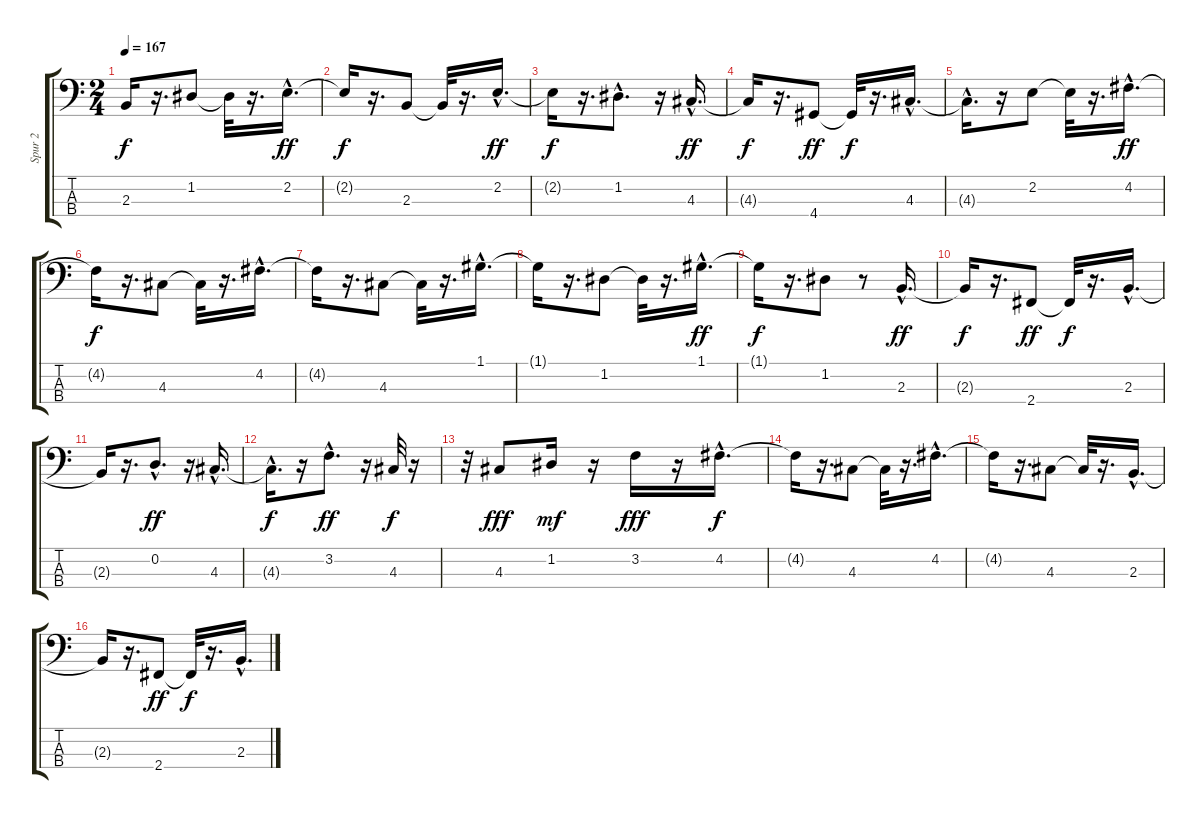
\track ("Spur 2" "Spur 2") {instrument electricbassfinger}
\staff {score tabs}
\tuning (G2 D2 A1 E1) {hide}
\ts (2 4)
\tempo 167
\clef f4
\ks c
2.3{t}.16{dy f} r.16{d} 1.2.8 1.2{t}.32 r.16{d} 2.2{hac}.16{d dy ff} |
2.2{t}.16{dy f} r.16{d} 2.3.8 2.3{t}.32 r.16{d} 2.2{hac}.16{d dy ff} |
2.2{t}.16{dy f} r.16{d} 1.2{hac}.8{d} r.16 4.3{hac}.16{d dy ff} |
4.3{t}.16{dy f} r.16{d} 4.4.8{dy ff} 4.4{t}.32{dy f} r.16{d} 4.3{hac}.16{d} |
4.3{hac t}.16{d} r.16 2.2.8 2.2{t}.32 r.16{d} 4.2{hac}.16{d dy ff} |
4.2{t}.16{dy f} r.16{d} 4.3.8 4.3{t}.32 r.16{d} 4.2{hac}.16{d} |
4.2{t}.16 r.16{d} 4.3.8 4.3{t}.32 r.16{d} 1.1{hac}.16{d} |
1.1{t}.16 r.16{d} 1.2.8 1.2{t}.32 r.16{d} 1.1{hac}.16{d dy ff} |
1.1{t}.16{dy f} r.16{d} 1.2.8 r.8 2.3{hac}.16{d dy ff} |
2.3{t}.16{dy f} r.16{d} 2.4.8{dy ff} 2.4{t}.32{dy f} r.16{d} 2.3{hac}.16{d} |
2.3{t}.16 r.16{d} 0.2{hac}.8{d dy ff} r.16 4.3{hac}.16{d} |
4.3{hac t}.16{d dy f} r.16 3.2{hac}.8{d dy ff} r.16 4.3.32{dy f} r.16 |
r.32 4.3.8{dy fff} 1.2.16{dy mf} r.16 3.2.16{dy fff} r.16 4.2{hac}.16{d dy f} |
4.2{t}.16 r.16{d} 4.3.8 4.3{t}.32 r.16{d} 4.2{hac}.16{d} |
4.2{t}.16 r.16{d} 4.3.8 4.3{t}.32 r.16{d} 2.3{hac}.16{d} |
2.3{t}.16 r.16{d} 2.4.8{dy ff} 2.4{t}.32{dy f} r.16{d} 2.3{hac}.16{d}
